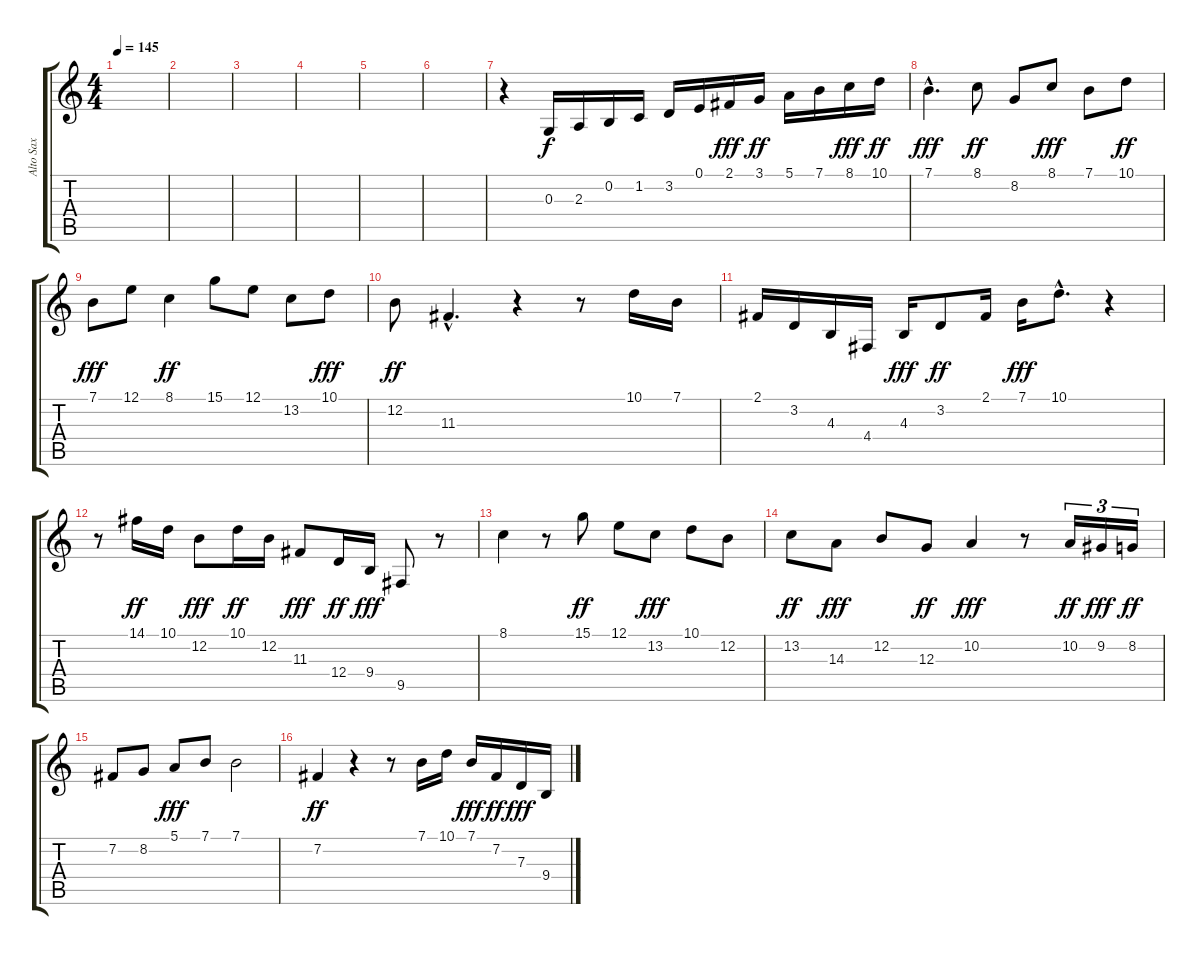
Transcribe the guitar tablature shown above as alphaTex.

\track ("Alto Sax" "Alto Sax") {instrument altosax}
\staff {score tabs}
\tuning (E4 B3 G3 D3 A2 E2) {hide}
\ts (4 4)
\tempo 145
\clef g2
\ks c
|
|
|
|
|
|
r.4 0.3.16 2.3.16 0.2.16 1.2.16 3.2.16 0.1.16 2.1.16{dy fff} 3.1.16{dy ff} 5.1.16 7.1.16 8.1.16{dy fff} 10.1.16{dy ff} |
7.1{hac}.4{d dy fff} 8.1.8{dy ff} 8.2.8 8.1.8{dy fff} 7.1.8 10.1.8{dy ff} |
7.1.8{dy fff} 12.1.8 8.1.4{dy ff} 15.1.8 12.1.8 13.2.8 10.1.8{dy fff} |
12.2.8{dy ff} 11.3{hac}.4{d} r.4 r.8 10.1.16 7.1.16 |
2.1.16 3.2.16 4.3.16 4.4.16 4.3.16{dy fff} 3.2.8{dy ff} 2.1.16 7.1.16{dy fff} 10.1{hac}.8{d} r.4 |
r.8 14.1.16{dy ff} 10.1.16 12.2.8{dy fff} 10.1.16{dy ff} 12.2.16 11.3.8{dy fff} 12.4.16{dy ff} 9.4.16{dy fff} 9.5.8 r.8 |
8.1.4 r.8 15.1.8{dy ff} 12.1.8 13.2.8{dy fff} 10.1.8 12.2.8 |
13.2.8{dy ff} 14.3.8{dy fff} 12.2.8 12.3.8{dy ff} 10.2.4{dy fff} r.8 10.2.16{tu (3 2) dy ff} 9.2.16{tu (3 2) dy fff} 8.2.16{tu (3 2) dy ff} |
7.2.8 8.2.8 5.1.8{dy fff} 7.1.8 7.1.2 |
7.2.4{dy ff} r.4 r.8 7.1.16 10.1.16 7.1.16{dy fff} 7.2.16{dy ff} 7.3.16{dy fff} 9.4.16
